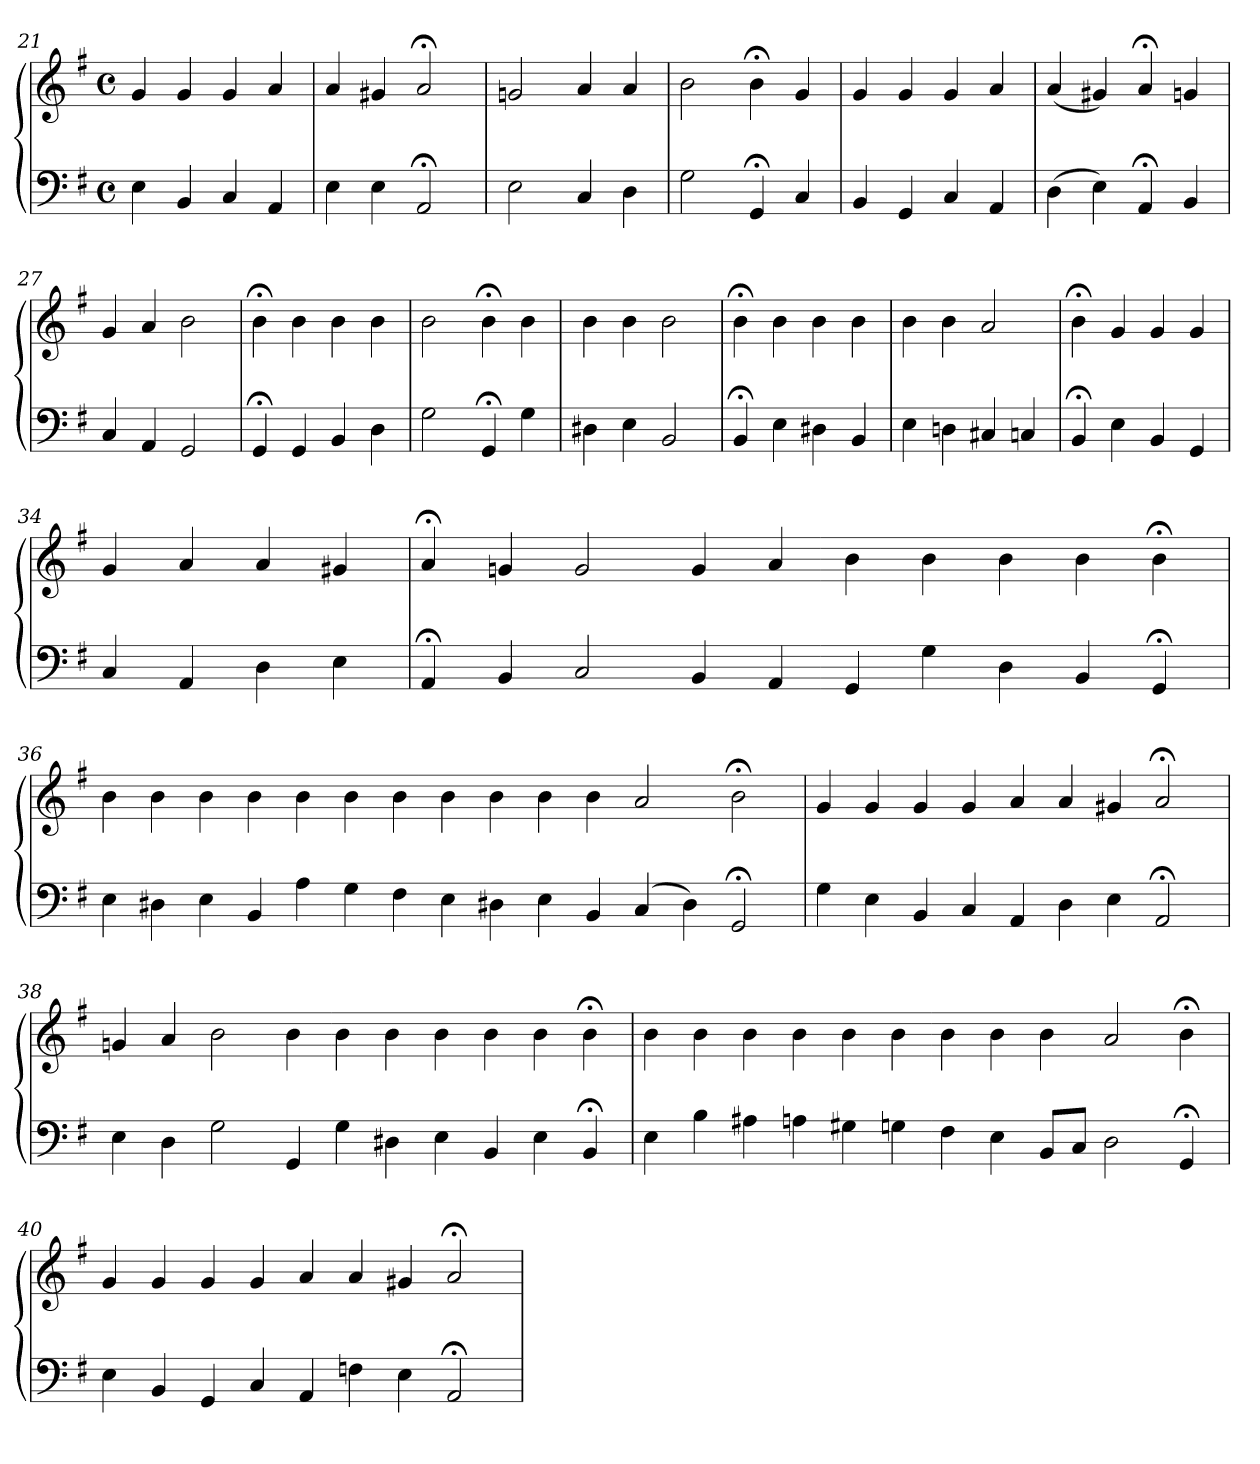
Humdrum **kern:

**kern	**kern
*part1	*part1
*staff2	*staff1
*clefF4	*clefG2
*k[f#]	*k[f#]
*M4/4	*M4/4
*met(c)	*met(c)
=21	=21
4E	4g
4BB	4g
4C	4g
4AA	4a
=22	=22
4E	4a
4E	4g#X
2AA;<	2a;<
=23	=23
2E	2gn
4C	4a
4D	4a
!!LO:LB:g=z
=24	=24
2G	2b
4GG;<	4b;<
4C	4g
=25	=25
4BB	4g
4GG	4g
4C	4g
4AA	4a
=26	=26
(4D	(4a
4E)	4g#X)
4AA;<	4a;<
4BB	4gn
=27	=27
4C	4g
4AA	4a
2GG	2b
=28	=28
4GG;<	4b;<
4GG	4b
4BB	4b
4D	4b
=29	=29
2G	2b
4GG;<	4b;<
4G	4b
=30	=30
4D#X	4b
4E	4b
2BB	2b
=31	=31
4BB;<	4b;<
4E	4b
4D#X	4b
4BB	4b
!!LO:LB:g=z
=32	=32
4E	4b
4Dn	4b
4C#X	2a
4Cn	.
=33	=33
4BB;<	4b;<
4E	4g
4BB	4g
4GG	4g
=34	=34
4C	4g
4AA	4a
4D	4a
4E	4g#X
=35	=35
4AA;<	4a;<
4BB	4gn
2C	2g
4BB	4g
4AA	4a
4GG	4b
4G	4b
4D	4b
4BB	4b
4GG;<	4b;<
!!LO:LB:g=z
=36	=36
4E	4b
4D#X	4b
4E	4b
4BB	4b
4A	4b
4G	4b
4F#	4b
4E	4b
4D#X	4b
4E	4b
4BB	4b
(4C	2a
4D#)	.
2GG;<	2b;<
=37	=37
4G	4g
4E	4g
4BB	4g
4C	4g
4AA	4a
4D	4a
4E	4g#X
2AA;<	2a;<
=38	=38
4E	4gn
4D	4a
2G	2b
4GG	4b
4G	4b
4D#X	4b
4E	4b
4BB	4b
4E	4b
4BB;<	4b;<
!!LO:PB:g=z
=39	=39
4E	4b
4B	4b
4A#X	4b
4An	4b
4G#X	4b
4Gn	4b
4F#	4b
4E	4b
8BBL	4b
8CJ	.
2D	2a
4GG;<	4b;<
=40	=40
4E	4g
4BB	4g
4GG	4g
4C	4g
4AA	4a
4Fn	4a
4E	4g#X
2AA;<	2a;<
=	=
*-	*-
